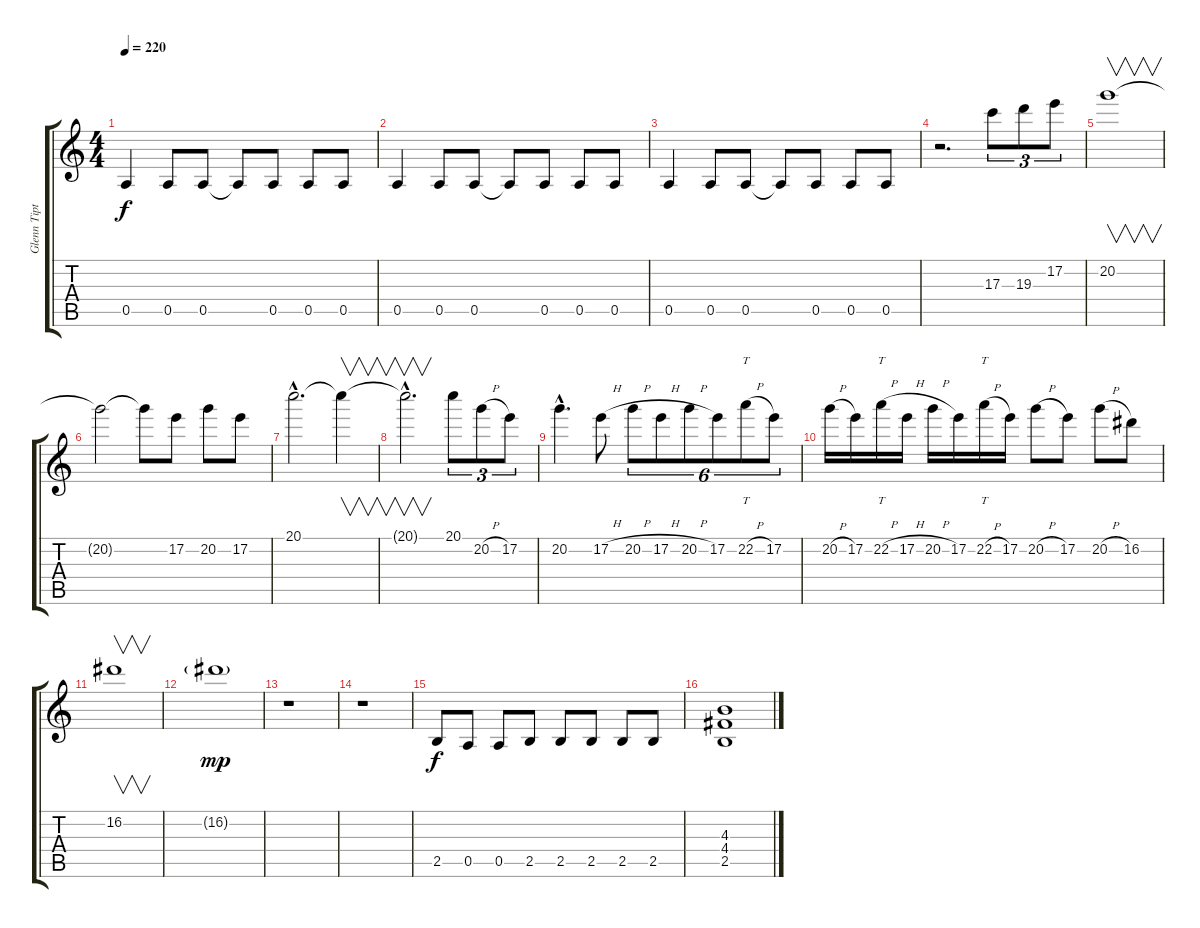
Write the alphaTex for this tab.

\track ("Glenn Tipton" "Glenn Tipt") {instrument distortionguitar}
\staff {score tabs}
\tuning (E4 B3 G3 D3 A2 E2) {hide}
\ts (4 4)
\tempo 220
\clef g2
\ks c
0.5.4{dy f} 0.5.8 0.5.8 0.5{t}.8 0.5.8 0.5.8 0.5.8 |
0.5.4 0.5.8 0.5.8 0.5{t}.8 0.5.8 0.5.8 0.5.8 |
0.5.4 0.5.8 0.5.8 0.5{t}.8 0.5.8 0.5.8 0.5.8 |
r.2{d} 17.3.8{tu (3 2)} 19.3.8{tu (3 2)} 17.2.8{tu (3 2)} |
20.2.1{v} |
20.2{t}.2 20.2{t}.8 17.2.8 20.2.8 17.2.8 |
20.1{hac}.2{d} 20.1{t}.4{v} |
20.1{hac t}.2{v d} 20.1.8{tu (3 2)} 20.2{h}.8{tu (3 2)} 17.2.8{tu (3 2)} |
20.2{hac}.4{d} 17.2{h}.8 20.2{h}.8{tu (6 4)} 17.2{h}.8{tu (6 4)} 20.2{h}.8{tu (6 4)} 17.2.8{tu (6 4)} 22.2{h}.8{tt tu (6 4)} 17.2.8{tu (6 4)} |
20.2{h}.16 17.2.16 22.2{h}.16{tt} 17.2{h}.16 20.2{h}.16 17.2.16 22.2{h}.16{tt} 17.2.16 20.2{h}.8 17.2.8 20.2{h}.8 16.2.8 |
16.2.1{v} |
16.2{g}.1{dy mp} |
r.1 |
r.1 |
2.5.8{dy f} 0.5.8 0.5.8 2.5.8 2.5.8 2.5.8 2.5.8 2.5.8 |
(4.3 4.4 2.5).1
